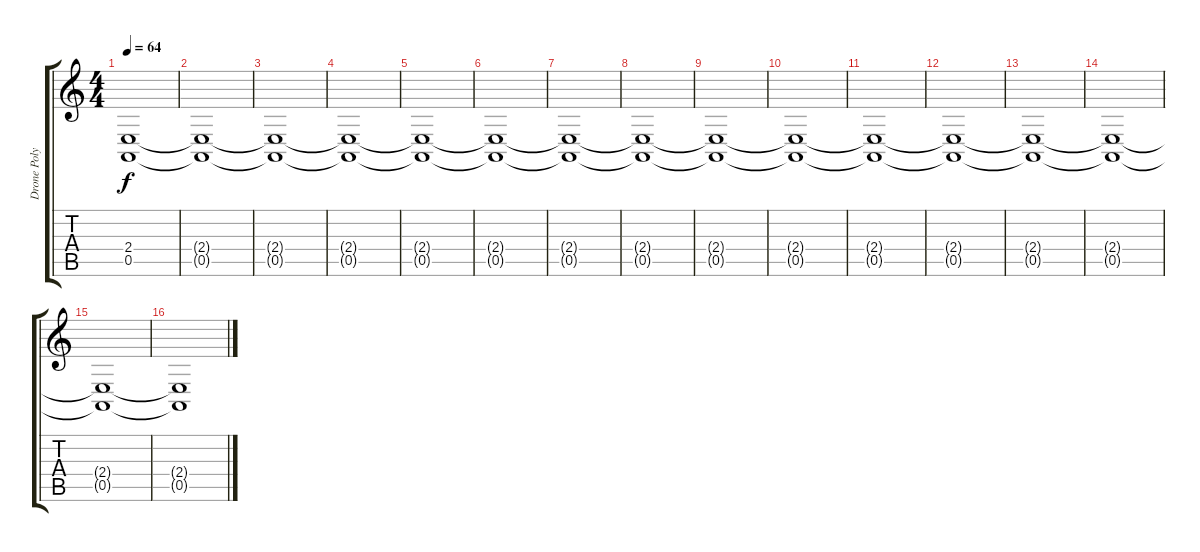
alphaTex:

\track ("Drone Polysynth 1" "Drone Poly") {instrument pad3polysynth}
\staff {score tabs}
\tuning (E4 B3 G3 D3 A2 E2) {hide}
\ts (4 4)
\tempo 64
\clef g2
\ks c
(2.4{t} 0.5{t}).1{dy f} |
(2.4{t} 0.5{t}).1 |
(2.4{t} 0.5{t}).1 |
(2.4{t} 0.5{t}).1 |
(2.4{t} 0.5{t}).1 |
(2.4{t} 0.5{t}).1 |
(2.4{t} 0.5{t}).1 |
(2.4{t} 0.5{t}).1 |
(2.4{t} 0.5{t}).1 |
(2.4{t} 0.5{t}).1 |
(2.4{t} 0.5{t}).1 |
(2.4{t} 0.5{t}).1 |
(2.4{t} 0.5{t}).1 |
(2.4{t} 0.5{t}).1 |
(2.4{t} 0.5{t}).1 |
(2.4{t} 0.5{t}).1
